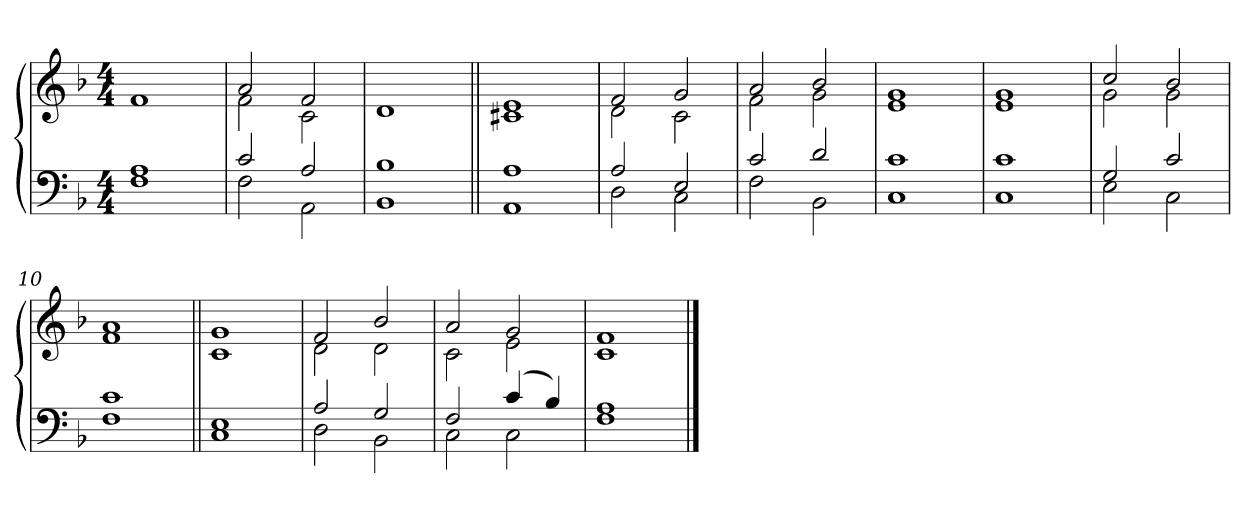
**kern	**kern
*part2	*part1
*staff2	*staff1
*clefF4	*clefG2
*k[b-]	*k[b-]
*F:	*F:
*M4/4	*M4/4
=1	=1
1F 1A	1f
=2	=2
*^	*^
2c/	2F\	2a/	2f\
2A/	2AA\	2f/	2c\
*v	*v	*	*
*	*v	*v
=3	=3
1BB- 1B-	1d
=4||	=4||
1AA 1A	1c#X 1e
=5	=5
*^	*^
2A/	2D\	2f/	2d\
2E/	2C\	2g/	2c\
=6	=6	=6	=6
2c/	2F\	2a/	2f\
2d/	2BB-\	2b-/	2g\
*v	*v	*	*
*	*v	*v
=7	=7
1C 1c	1e 1g
!!LO:LB:g=z
=8	=8
1C 1c	1e 1g
=9	=9
*^	*^
2G/	2E\	2cc/	2g\
2c/	2C\	2b-/	2g\
*v	*v	*	*
*	*v	*v
=10	=10
1F 1c	1f 1a
=11||	=11||
1C 1E	1c 1g
=12	=12
*^	*^
2A/	2D\	2f/	2d\
2G/	2BB-\	2b-/	2d\
=13	=13	=13	=13
2F/	2C\	2a/	2c\
(4c/	2C\	2g/	2e\
4B-/)	.	.	.
*v	*v	*	*
*	*v	*v
=14	=14
1F 1A	1c 1f
==	==
*-	*-
